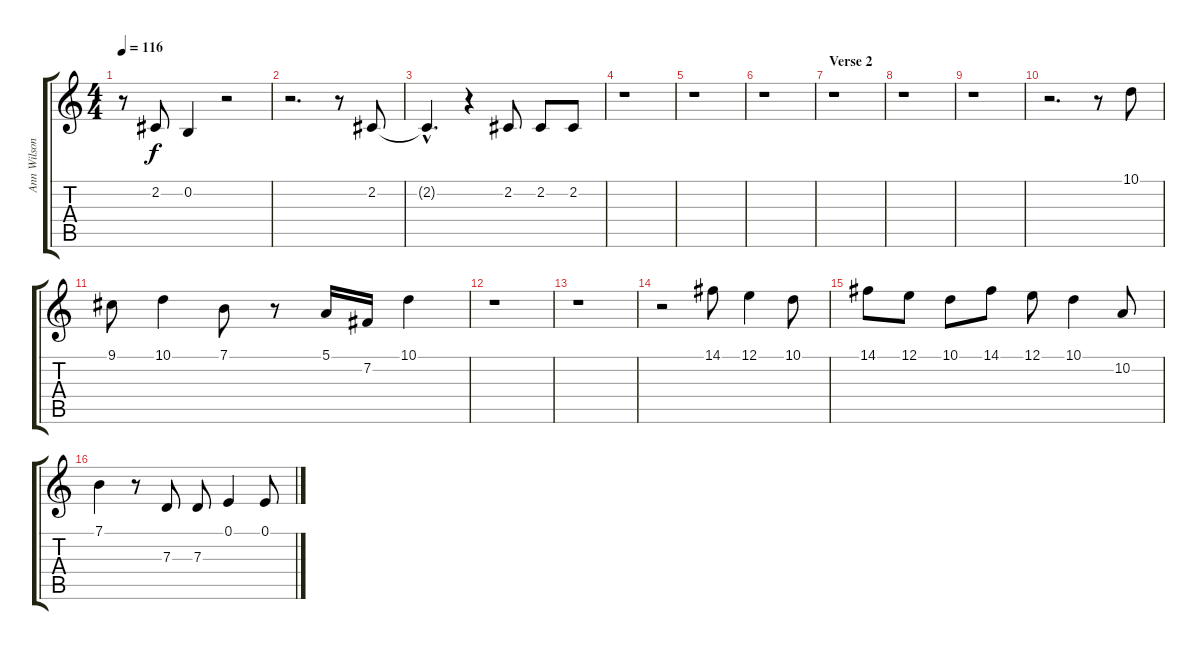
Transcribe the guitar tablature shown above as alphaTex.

\track ("Ann Wilson Overdub" "Ann Wilson") {instrument flute}
\staff {score tabs}
\tuning (E4 B3 G3 D3 A2 E2) {hide}
\ts (4 4)
\tempo 116
\clef g2
\ks c
r.8{dy f} 2.2.8 0.2.4 r.2 |
r.2{d} r.8 2.2.8 |
2.2{hac t}.4{d} r.4 2.2.8 2.2.8 2.2.8 |
r.1 |
r.1 |
r.1 |
\section ("" "Verse 2")
r.1 |
r.1 |
r.1 |
r.2{d} r.8 10.1.8 |
9.1.8 10.1.4 7.1.8 r.8 5.1.16 7.2.16 10.1.4 |
r.1 |
r.1 |
r.2 14.1.8 12.1.4 10.1.8 |
14.1.8 12.1.8 10.1.8 14.1.8 12.1.8 10.1.4 10.2.8 |
7.1.4 r.8 7.3.8 7.3.8 0.1.4 0.1.8
